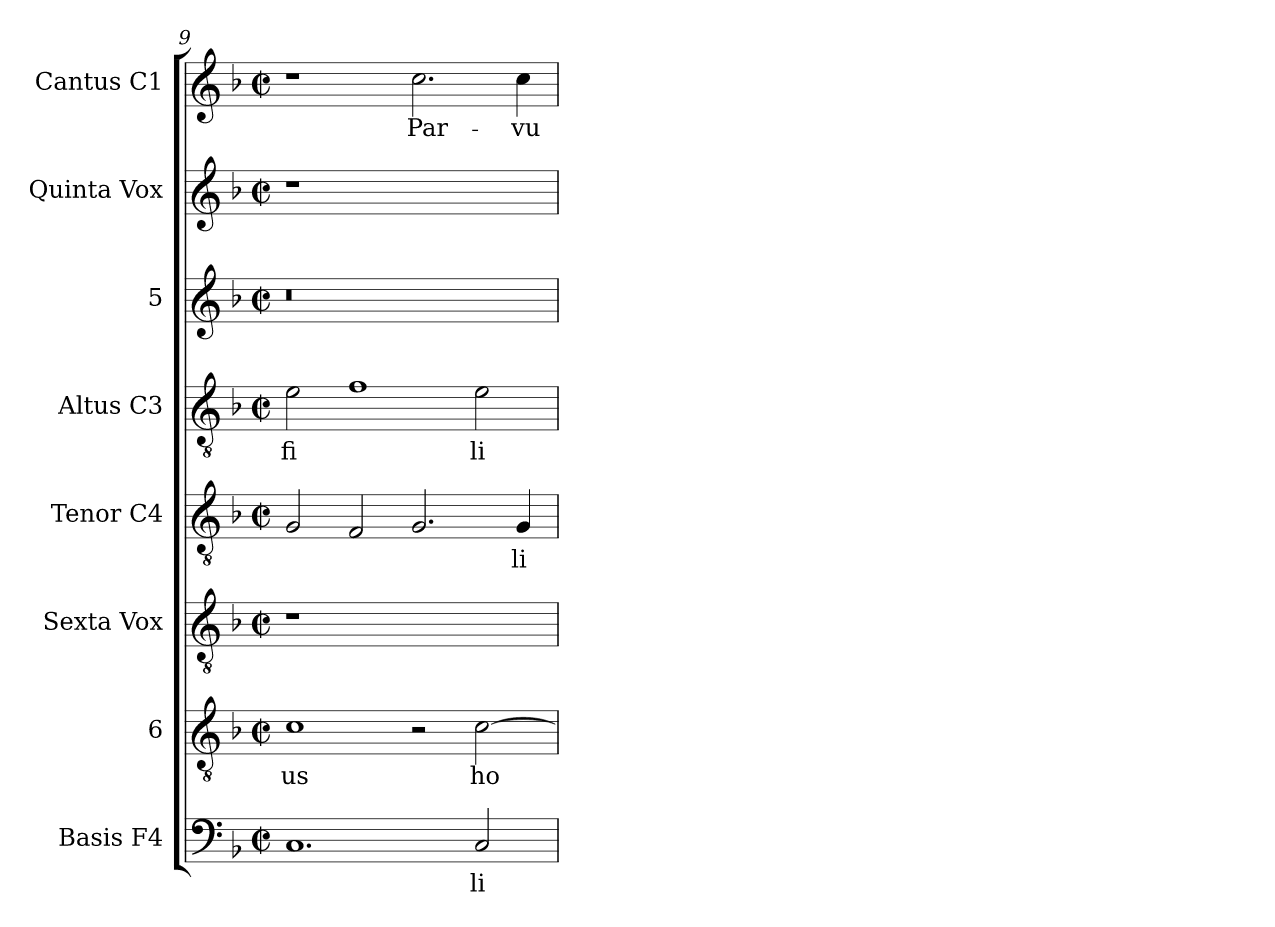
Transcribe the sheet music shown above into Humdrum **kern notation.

**kern	**text	**kern	**text	**kern	**kern	**text	**kern	**text	**kern	**kern	**kern	**text
*part8	*part8	*part7	*part7	*part6	*part5	*part5	*part4	*part4	*part3	*part2	*part1	*part1
*staff8	*staff8	*staff7	*staff7	*staff6	*staff5	*staff5	*staff4	*staff4	*staff3	*staff2	*staff1	*staff1
*I"Basis  F4	*	*I"6	*	*I"Sexta  Vox	*I"Tenor  C4	*	*I"Altus  C3	*	*I"5	*I"Quinta  Vox	*I"Cantus  C1	*
*I'B	*	*	*	*	*I'T	*	*I'A	*	*	*	*I'C	*
*clefF4	*	*clefGv2	*	*clefGv2	*clefGv2	*	*clefGv2	*	*clefG2	*clefG2	*clefG2	*
*k[b-]	*	*k[b-]	*	*k[b-]	*k[b-]	*	*k[b-]	*	*k[b-]	*k[b-]	*k[b-]	*
*F:	*	*F:	*	*F:	*F:	*	*F:	*	*F:	*F:	*F:	*
*M2/2	*	*M2/2	*	*M2/2	*M2/2	*	*M2/2	*	*M2/2	*M2/2	*M2/2	*
*met(c|)	*	*met(c|)	*	*met(c|)	*met(c|)	*	*met(c|)	*	*met(c|)	*met(c|)	*met(c|)	*
=9	=9	=9	=9	=9	=9	=9	=9	=9	=9	=9	=9	=9
!	!LO:LY:b:cj	!	!LO:LY:b:cj	!	!	!LO:LY:b:cj	!	!LO:LY:b:cj	!	!	!	!
1.C	--	1c	-us	1r	2G/	--	2e\	fi-	0r	1r	1r	.
!	!	!	!	!	!	!LO:LY:b:cj	!	!LO:LY:b:cj	!	!	!	!
.	.	.	.	.	2F/	--	1f	--	.	.	.	.
!	!	!	!	!	!	!LO:LY:b:cj	!	!	!	!	!	!LO:LY:b:cj
.	.	2r	.	1ryy	2.G/	--	.	.	.	1ryy	2.cc\	Par-
!	!LO:LY:b:cj	!	!LO:LY:b:cj	!	!	!	!	!LO:LY:b:cj	!	!	!	!
2C/	-li-	[>2c\	ho-	.	.	.	2e\	-li-	.	.	.	.
!	!	!	!	!	!	!LO:LY:b:cj	!	!	!	!	!	!LO:LY:b:cj
.	.	.	.	.	4G/	-li-	.	.	.	.	4cc\	-vu-
=	=	=	=	=	=	=	=	=	=	=	=	=
*-	*-	*-	*-	*-	*-	*-	*-	*-	*-	*-	*-	*-
